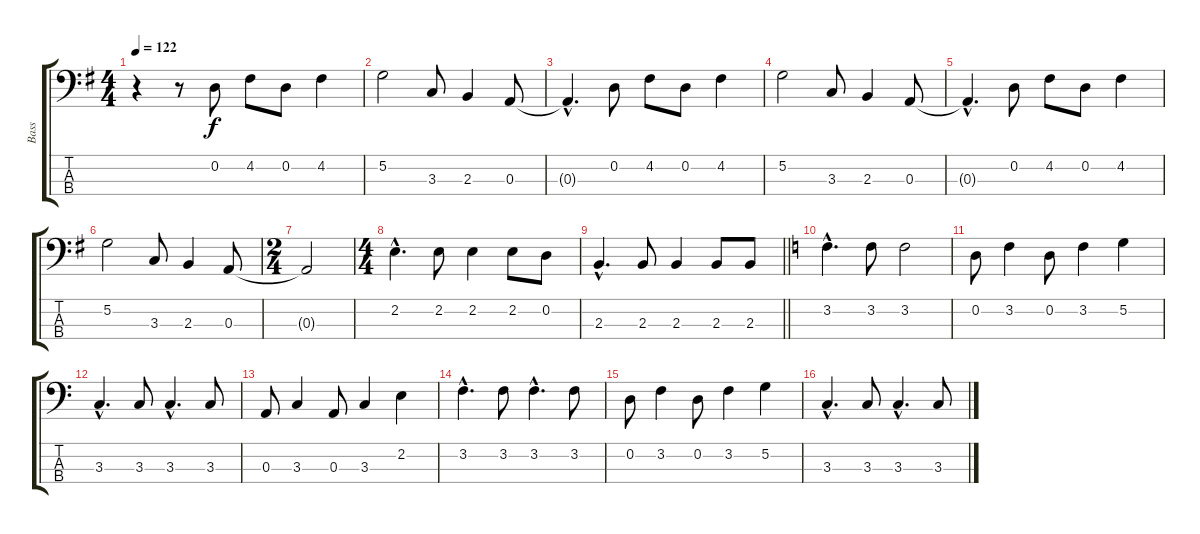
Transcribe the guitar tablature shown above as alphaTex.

\track ("Bass" "Bass") {instrument electricbasspick}
\staff {score tabs}
\tuning (G2 D2 A1 E1) {hide}
\ts (4 4)
\tempo 122
\clef f4
\ks g
r.4{dy f instrument electricbasspick} r.8 0.2.8 4.2.8 0.2.8 4.2.4 |
5.2.2 3.3.8 2.3.4 0.3.8 |
0.3{hac t}.4{d} 0.2.8 4.2.8 0.2.8 4.2.4 |
5.2.2 3.3.8 2.3.4 0.3.8 |
0.3{hac t}.4{d} 0.2.8 4.2.8 0.2.8 4.2.4 |
5.2.2 3.3.8 2.3.4 0.3.8 |
\ts (2 4)
0.3{t}.2 |
\ts (4 4)
2.2{hac}.4{d} 2.2.8 2.2.4 2.2.8 0.2.8 |
\barLineRight lightlight
2.3{hac}.4{d} 2.3.8 2.3.4 2.3.8 2.3.8 |
\ks c
3.2{hac}.4{d} 3.2.8 3.2.2 |
0.2.8 3.2.4 0.2.8 3.2.4 5.2.4 |
3.3{hac}.4{d} 3.3.8 3.3{hac}.4{d} 3.3.8 |
0.3.8 3.3.4 0.3.8 3.3.4 2.2.4 |
3.2{hac}.4{d} 3.2.8 3.2{hac}.4{d} 3.2.8 |
0.2.8 3.2.4 0.2.8 3.2.4 5.2.4 |
3.3{hac}.4{d} 3.3.8 3.3{hac}.4{d} 3.3.8
